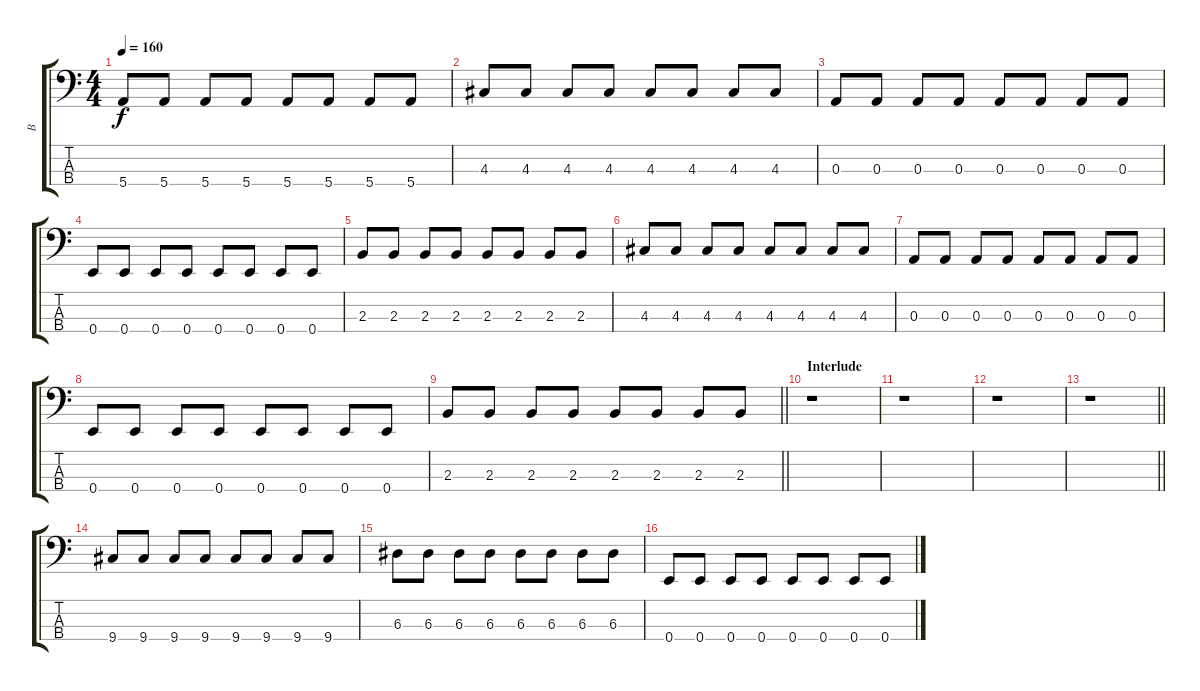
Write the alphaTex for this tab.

\track ("B" "B") {instrument electricbasspick}
\staff {score tabs}
\tuning (G2 D2 A1 E1) {hide}
\ts (4 4)
\tempo 160
\clef f4
\ks c
5.4.8{dy f} 5.4.8 5.4.8 5.4.8 5.4.8 5.4.8 5.4.8 5.4.8 |
4.3.8 4.3.8 4.3.8 4.3.8 4.3.8 4.3.8 4.3.8 4.3.8 |
0.3.8 0.3.8 0.3.8 0.3.8 0.3.8 0.3.8 0.3.8 0.3.8 |
0.4.8 0.4.8 0.4.8 0.4.8 0.4.8 0.4.8 0.4.8 0.4.8 |
2.3.8 2.3.8 2.3.8 2.3.8 2.3.8 2.3.8 2.3.8 2.3.8 |
4.3.8 4.3.8 4.3.8 4.3.8 4.3.8 4.3.8 4.3.8 4.3.8 |
0.3.8 0.3.8 0.3.8 0.3.8 0.3.8 0.3.8 0.3.8 0.3.8 |
0.4.8 0.4.8 0.4.8 0.4.8 0.4.8 0.4.8 0.4.8 0.4.8 |
\barLineRight lightlight
2.3.8 2.3.8 2.3.8 2.3.8 2.3.8 2.3.8 2.3.8 2.3.8 |
\section ("" "Interlude")
r.1 |
r.1 |
r.1 |
\barLineRight lightlight
r.1 |
\section ("" "")
9.4.8 9.4.8 9.4.8 9.4.8 9.4.8 9.4.8 9.4.8 9.4.8 |
6.3.8 6.3.8 6.3.8 6.3.8 6.3.8 6.3.8 6.3.8 6.3.8 |
0.4.8 0.4.8 0.4.8 0.4.8 0.4.8 0.4.8 0.4.8 0.4.8
